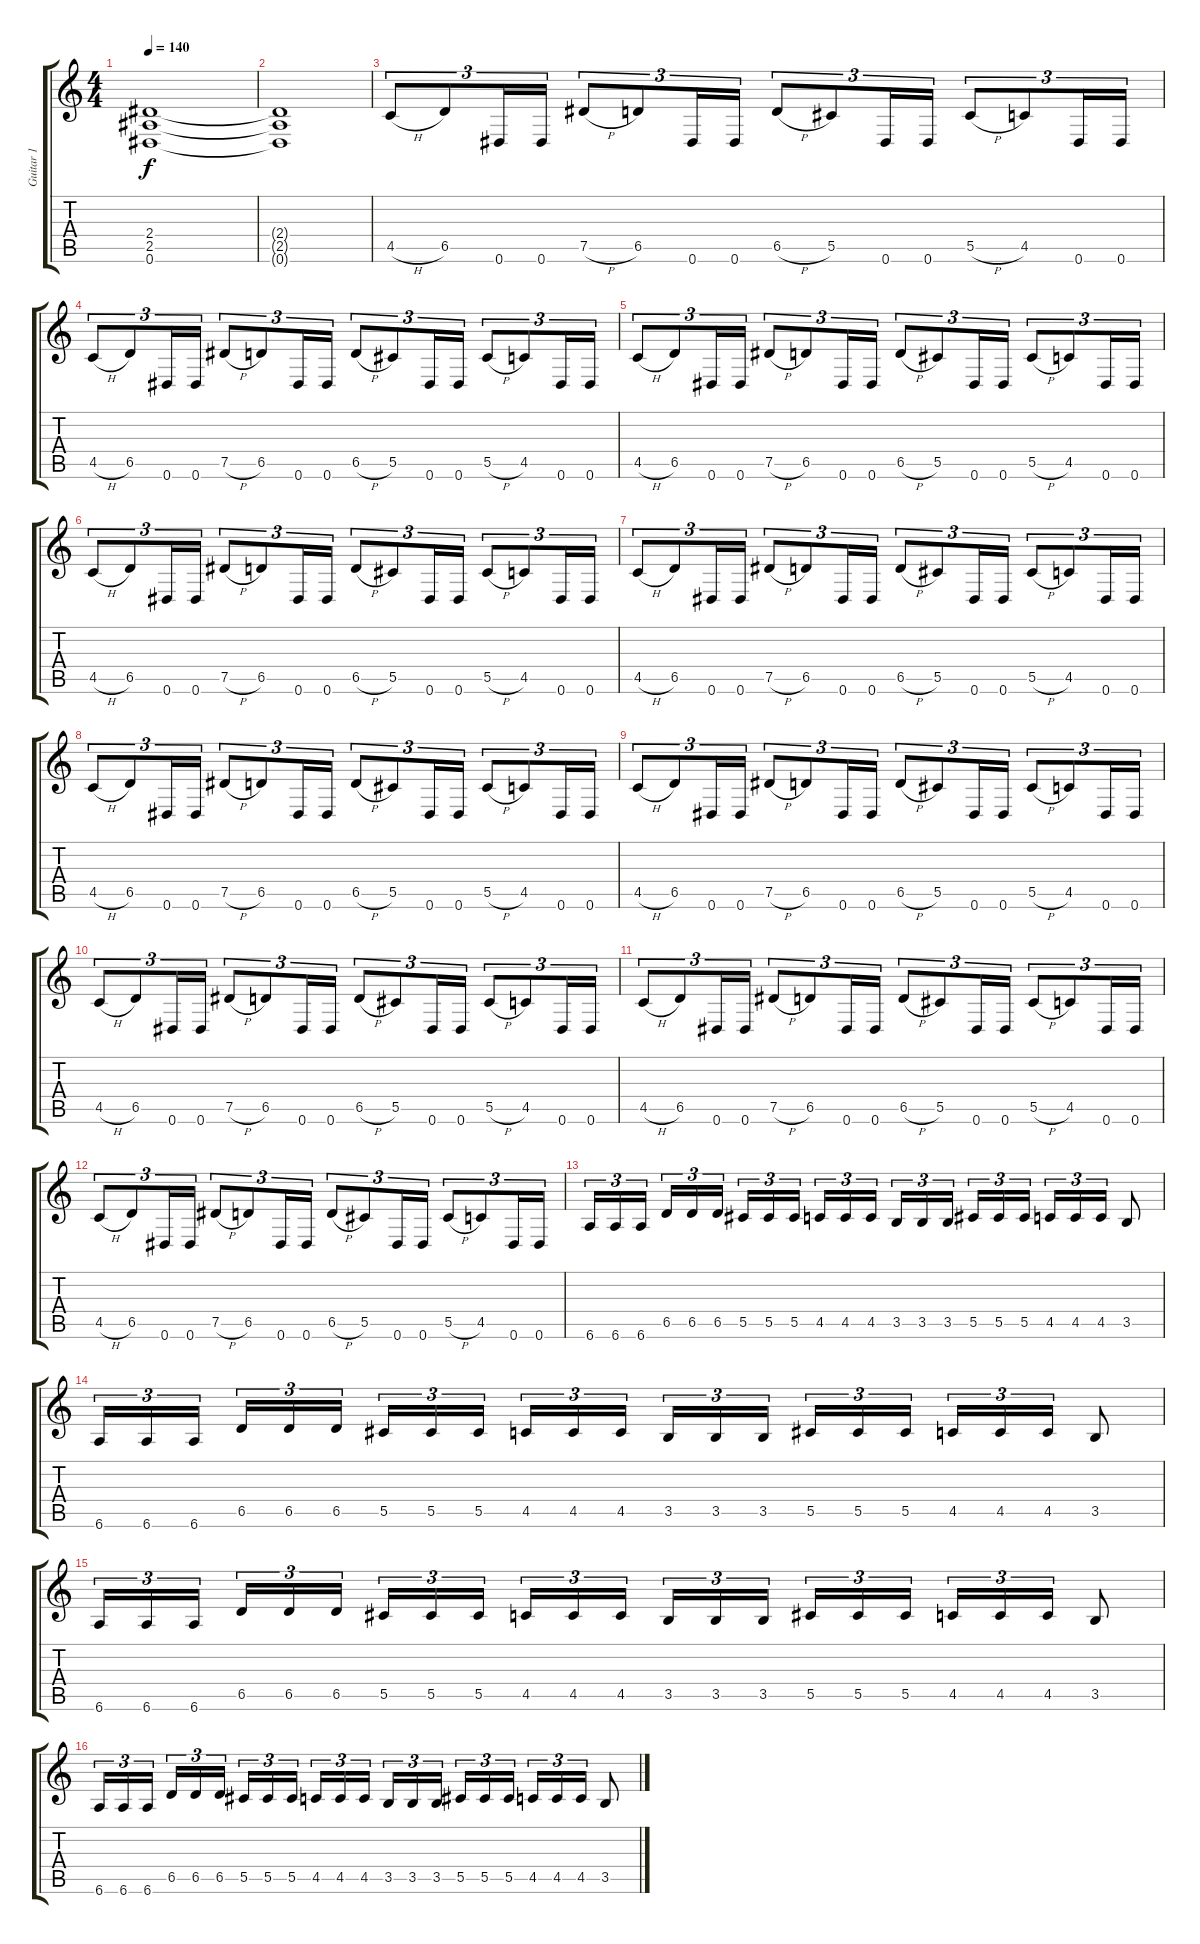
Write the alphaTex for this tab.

\track ("Guitar 1" "Guitar 1") {instrument distortionguitar}
\staff {score tabs}
\tuning (Eb4 Bb3 Gb3 Db3 Ab2 Eb2) {hide}
\ts (4 4)
\tempo 140
\clef g2
\ks c
(2.4{t} 2.5{t} 0.6{t}).1{dy f volume 15} |
(2.4{t} 2.5{t} 0.6{t}).1{volume 14} |
4.5{h}.8{tu (3 2)} 6.5.8{tu (3 2)} 0.6.16{tu (3 2)} 0.6.16{tu (3 2)} 7.5{h}.8{tu (3 2)} 6.5.8{tu (3 2)} 0.6.16{tu (3 2)} 0.6.16{tu (3 2)} 6.5{h}.8{tu (3 2)} 5.5.8{tu (3 2)} 0.6.16{tu (3 2)} 0.6.16{tu (3 2)} 5.5{h}.8{tu (3 2)} 4.5.8{tu (3 2)} 0.6.16{tu (3 2)} 0.6.16{tu (3 2)} |
4.5{h}.8{tu (3 2)} 6.5.8{tu (3 2)} 0.6.16{tu (3 2)} 0.6.16{tu (3 2)} 7.5{h}.8{tu (3 2)} 6.5.8{tu (3 2)} 0.6.16{tu (3 2)} 0.6.16{tu (3 2)} 6.5{h}.8{tu (3 2)} 5.5.8{tu (3 2)} 0.6.16{tu (3 2)} 0.6.16{tu (3 2)} 5.5{h}.8{tu (3 2)} 4.5.8{tu (3 2)} 0.6.16{tu (3 2)} 0.6.16{tu (3 2)} |
4.5{h}.8{tu (3 2)} 6.5.8{tu (3 2)} 0.6.16{tu (3 2)} 0.6.16{tu (3 2)} 7.5{h}.8{tu (3 2)} 6.5.8{tu (3 2)} 0.6.16{tu (3 2)} 0.6.16{tu (3 2)} 6.5{h}.8{tu (3 2)} 5.5.8{tu (3 2)} 0.6.16{tu (3 2)} 0.6.16{tu (3 2)} 5.5{h}.8{tu (3 2)} 4.5.8{tu (3 2)} 0.6.16{tu (3 2)} 0.6.16{tu (3 2)} |
4.5{h}.8{tu (3 2)} 6.5.8{tu (3 2)} 0.6.16{tu (3 2)} 0.6.16{tu (3 2)} 7.5{h}.8{tu (3 2)} 6.5.8{tu (3 2)} 0.6.16{tu (3 2)} 0.6.16{tu (3 2)} 6.5{h}.8{tu (3 2)} 5.5.8{tu (3 2)} 0.6.16{tu (3 2)} 0.6.16{tu (3 2)} 5.5{h}.8{tu (3 2)} 4.5.8{tu (3 2)} 0.6.16{tu (3 2)} 0.6.16{tu (3 2)} |
4.5{h}.8{tu (3 2)} 6.5.8{tu (3 2)} 0.6.16{tu (3 2)} 0.6.16{tu (3 2)} 7.5{h}.8{tu (3 2)} 6.5.8{tu (3 2)} 0.6.16{tu (3 2)} 0.6.16{tu (3 2)} 6.5{h}.8{tu (3 2)} 5.5.8{tu (3 2)} 0.6.16{tu (3 2)} 0.6.16{tu (3 2)} 5.5{h}.8{tu (3 2)} 4.5.8{tu (3 2)} 0.6.16{tu (3 2)} 0.6.16{tu (3 2)} |
4.5{h}.8{tu (3 2)} 6.5.8{tu (3 2)} 0.6.16{tu (3 2)} 0.6.16{tu (3 2)} 7.5{h}.8{tu (3 2)} 6.5.8{tu (3 2)} 0.6.16{tu (3 2)} 0.6.16{tu (3 2)} 6.5{h}.8{tu (3 2)} 5.5.8{tu (3 2)} 0.6.16{tu (3 2)} 0.6.16{tu (3 2)} 5.5{h}.8{tu (3 2)} 4.5.8{tu (3 2)} 0.6.16{tu (3 2)} 0.6.16{tu (3 2)} |
4.5{h}.8{tu (3 2)} 6.5.8{tu (3 2)} 0.6.16{tu (3 2)} 0.6.16{tu (3 2)} 7.5{h}.8{tu (3 2)} 6.5.8{tu (3 2)} 0.6.16{tu (3 2)} 0.6.16{tu (3 2)} 6.5{h}.8{tu (3 2)} 5.5.8{tu (3 2)} 0.6.16{tu (3 2)} 0.6.16{tu (3 2)} 5.5{h}.8{tu (3 2)} 4.5.8{tu (3 2)} 0.6.16{tu (3 2)} 0.6.16{tu (3 2)} |
4.5{h}.8{tu (3 2)} 6.5.8{tu (3 2)} 0.6.16{tu (3 2)} 0.6.16{tu (3 2)} 7.5{h}.8{tu (3 2)} 6.5.8{tu (3 2)} 0.6.16{tu (3 2)} 0.6.16{tu (3 2)} 6.5{h}.8{tu (3 2)} 5.5.8{tu (3 2)} 0.6.16{tu (3 2)} 0.6.16{tu (3 2)} 5.5{h}.8{tu (3 2)} 4.5.8{tu (3 2)} 0.6.16{tu (3 2)} 0.6.16{tu (3 2)} |
4.5{h}.8{tu (3 2)} 6.5.8{tu (3 2)} 0.6.16{tu (3 2)} 0.6.16{tu (3 2)} 7.5{h}.8{tu (3 2)} 6.5.8{tu (3 2)} 0.6.16{tu (3 2)} 0.6.16{tu (3 2)} 6.5{h}.8{tu (3 2)} 5.5.8{tu (3 2)} 0.6.16{tu (3 2)} 0.6.16{tu (3 2)} 5.5{h}.8{tu (3 2)} 4.5.8{tu (3 2)} 0.6.16{tu (3 2)} 0.6.16{tu (3 2)} |
4.5{h}.8{tu (3 2)} 6.5.8{tu (3 2)} 0.6.16{tu (3 2)} 0.6.16{tu (3 2)} 7.5{h}.8{tu (3 2)} 6.5.8{tu (3 2)} 0.6.16{tu (3 2)} 0.6.16{tu (3 2)} 6.5{h}.8{tu (3 2)} 5.5.8{tu (3 2)} 0.6.16{tu (3 2)} 0.6.16{tu (3 2)} 5.5{h}.8{tu (3 2)} 4.5.8{tu (3 2)} 0.6.16{tu (3 2)} 0.6.16{tu (3 2)} |
6.6.16{tu (3 2)} 6.6.16{tu (3 2)} 6.6.16{tu (3 2)} 6.5.16{tu (3 2)} 6.5.16{tu (3 2)} 6.5.16{tu (3 2)} 5.5.16{tu (3 2)} 5.5.16{tu (3 2)} 5.5.16{tu (3 2)} 4.5.16{tu (3 2)} 4.5.16{tu (3 2)} 4.5.16{tu (3 2)} 3.5.16{tu (3 2)} 3.5.16{tu (3 2)} 3.5.16{tu (3 2)} 5.5.16{tu (3 2)} 5.5.16{tu (3 2)} 5.5.16{tu (3 2)} 4.5.16{tu (3 2)} 4.5.16{tu (3 2)} 4.5.16{tu (3 2)} 3.5.8 |
6.6.16{tu (3 2)} 6.6.16{tu (3 2)} 6.6.16{tu (3 2)} 6.5.16{tu (3 2)} 6.5.16{tu (3 2)} 6.5.16{tu (3 2)} 5.5.16{tu (3 2)} 5.5.16{tu (3 2)} 5.5.16{tu (3 2)} 4.5.16{tu (3 2)} 4.5.16{tu (3 2)} 4.5.16{tu (3 2)} 3.5.16{tu (3 2)} 3.5.16{tu (3 2)} 3.5.16{tu (3 2)} 5.5.16{tu (3 2)} 5.5.16{tu (3 2)} 5.5.16{tu (3 2)} 4.5.16{tu (3 2)} 4.5.16{tu (3 2)} 4.5.16{tu (3 2)} 3.5.8 |
6.6.16{tu (3 2)} 6.6.16{tu (3 2)} 6.6.16{tu (3 2)} 6.5.16{tu (3 2)} 6.5.16{tu (3 2)} 6.5.16{tu (3 2)} 5.5.16{tu (3 2)} 5.5.16{tu (3 2)} 5.5.16{tu (3 2)} 4.5.16{tu (3 2)} 4.5.16{tu (3 2)} 4.5.16{tu (3 2)} 3.5.16{tu (3 2)} 3.5.16{tu (3 2)} 3.5.16{tu (3 2)} 5.5.16{tu (3 2)} 5.5.16{tu (3 2)} 5.5.16{tu (3 2)} 4.5.16{tu (3 2)} 4.5.16{tu (3 2)} 4.5.16{tu (3 2)} 3.5.8 |
6.6.16{tu (3 2)} 6.6.16{tu (3 2)} 6.6.16{tu (3 2)} 6.5.16{tu (3 2)} 6.5.16{tu (3 2)} 6.5.16{tu (3 2)} 5.5.16{tu (3 2)} 5.5.16{tu (3 2)} 5.5.16{tu (3 2)} 4.5.16{tu (3 2)} 4.5.16{tu (3 2)} 4.5.16{tu (3 2)} 3.5.16{tu (3 2)} 3.5.16{tu (3 2)} 3.5.16{tu (3 2)} 5.5.16{tu (3 2)} 5.5.16{tu (3 2)} 5.5.16{tu (3 2)} 4.5.16{tu (3 2)} 4.5.16{tu (3 2)} 4.5.16{tu (3 2)} 3.5.8
